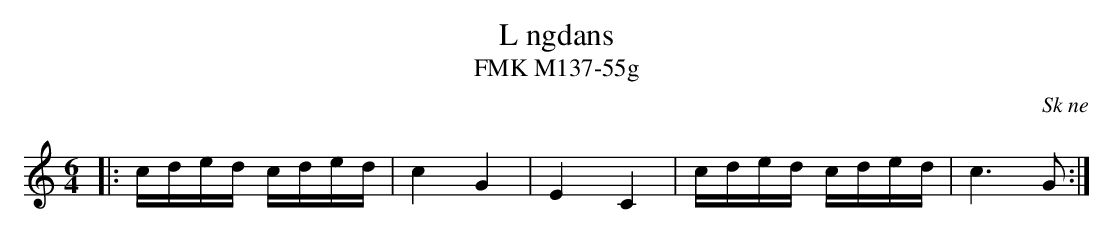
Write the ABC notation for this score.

X:1
T:L ngdans
T:FMK M137-55g
O:Sk ne
M:6/4
L:1/16
K:C
|: cded cded | c4 G4 | E4 C4 | cded cded | c4>G4 :|
